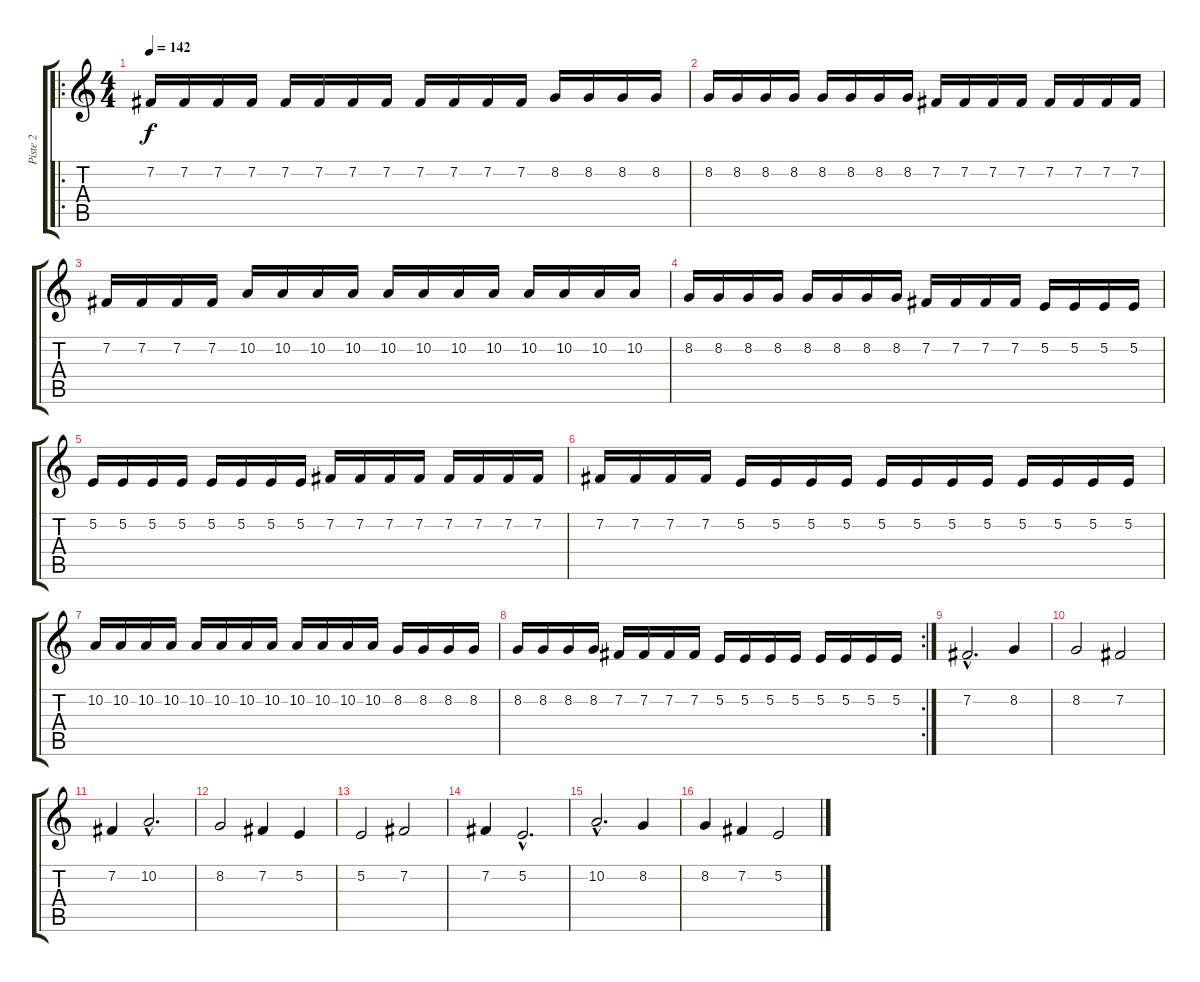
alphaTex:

\track ("Piste 2" "Piste 2") {instrument violin}
\staff {score tabs}
\tuning (E4 B3 G3 D3 A2 E2) {hide}
\ro
\ts (4 4)
\tempo 142
\clef g2
\ks c
7.2.16{dy f} 7.2.16 7.2.16 7.2.16 7.2.16 7.2.16 7.2.16 7.2.16 7.2.16 7.2.16 7.2.16 7.2.16 8.2.16 8.2.16 8.2.16 8.2.16 |
8.2.16 8.2.16 8.2.16 8.2.16 8.2.16 8.2.16 8.2.16 8.2.16 7.2.16 7.2.16 7.2.16 7.2.16 7.2.16 7.2.16 7.2.16 7.2.16 |
7.2.16 7.2.16 7.2.16 7.2.16 10.2.16 10.2.16 10.2.16 10.2.16 10.2.16 10.2.16 10.2.16 10.2.16 10.2.16 10.2.16 10.2.16 10.2.16 |
8.2.16 8.2.16 8.2.16 8.2.16 8.2.16 8.2.16 8.2.16 8.2.16 7.2.16 7.2.16 7.2.16 7.2.16 5.2.16 5.2.16 5.2.16 5.2.16 |
5.2.16 5.2.16 5.2.16 5.2.16 5.2.16 5.2.16 5.2.16 5.2.16 7.2.16 7.2.16 7.2.16 7.2.16 7.2.16 7.2.16 7.2.16 7.2.16 |
7.2.16 7.2.16 7.2.16 7.2.16 5.2.16 5.2.16 5.2.16 5.2.16 5.2.16 5.2.16 5.2.16 5.2.16 5.2.16 5.2.16 5.2.16 5.2.16 |
10.2.16 10.2.16 10.2.16 10.2.16 10.2.16 10.2.16 10.2.16 10.2.16 10.2.16 10.2.16 10.2.16 10.2.16 8.2.16 8.2.16 8.2.16 8.2.16 |
\rc 2
8.2.16 8.2.16 8.2.16 8.2.16 7.2.16 7.2.16 7.2.16 7.2.16 5.2.16 5.2.16 5.2.16 5.2.16 5.2.16 5.2.16 5.2.16 5.2.16 |
7.2{hac}.2{d} 8.2.4 |
8.2.2 7.2.2 |
7.2.4 10.2{hac}.2{d} |
8.2.2 7.2.4 5.2.4 |
5.2.2 7.2.2 |
7.2.4 5.2{hac}.2{d} |
10.2{hac}.2{d} 8.2.4 |
8.2.4 7.2.4 5.2.2
